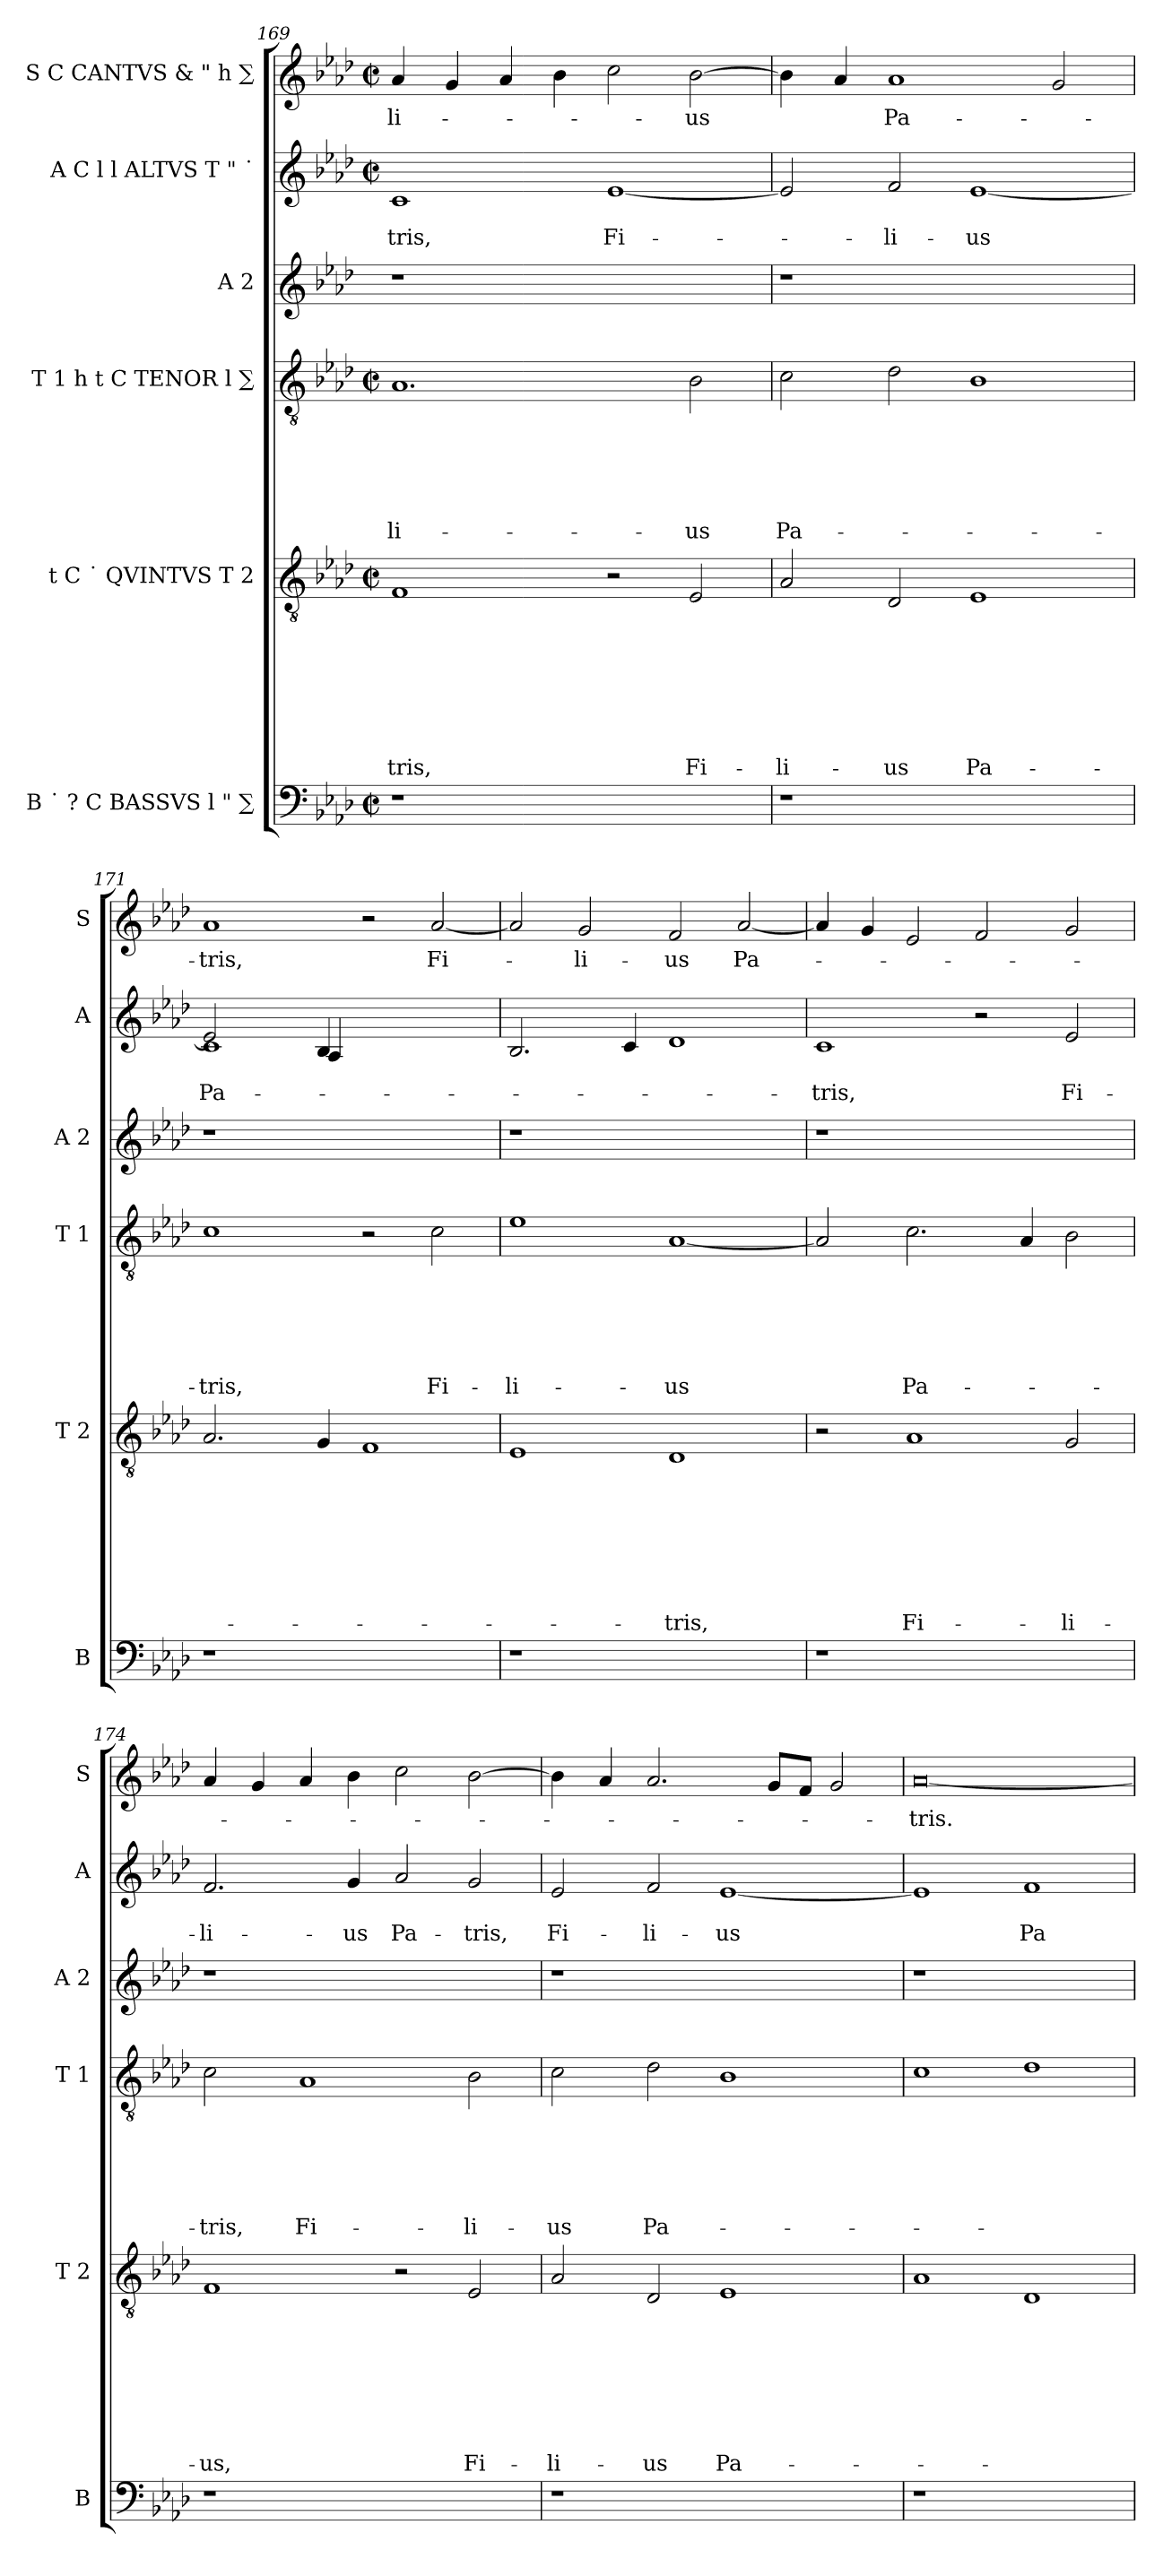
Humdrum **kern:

**kern	**kern	**text	**text	**text	**text	**text	**text	**text	**text	**kern	**text	**text	**text	**text	**text	**text	**kern	**kern	**text	**text	**kern	**text
*part6	*part5	*part5	*part5	*part5	*part5	*part5	*part5	*part5	*part5	*part4	*part4	*part4	*part4	*part4	*part4	*part4	*part3	*part2	*part2	*part2	*part1	*part1
*staff6	*staff5	*staff5	*staff5	*staff5	*staff5	*staff5	*staff5	*staff5	*staff5	*staff4	*staff4	*staff4	*staff4	*staff4	*staff4	*staff4	*staff3	*staff2	*staff2	*staff2	*staff1	*staff1
*I"B ˙ ? C BASSVS l " ∑	*I"t C ˙ QVINTVS T 2	*	*	*	*	*	*	*	*	*I"T 1 h t C TENOR l ∑	*	*	*	*	*	*	*I"A 2	*I"A C l l ALTVS T " ˙	*	*	*I"S C CANTVS & " h ∑	*
*I'B	*I'T 2	*	*	*	*	*	*	*	*	*I'T 1	*	*	*	*	*	*	*I'A 2	*I'A	*	*	*I'S	*
*clefF4	*clefGv2	*	*	*	*	*	*	*	*	*clefGv2	*	*	*	*	*	*	*clefG2	*clefG2	*	*	*clefG2	*
*k[b-e-a-d-]	*k[b-e-a-d-]	*	*	*	*	*	*	*	*	*k[b-e-a-d-]	*	*	*	*	*	*	*k[b-e-a-d-]	*k[b-e-a-d-]	*	*	*k[b-e-a-d-]	*
*A-:	*A-:	*	*	*	*	*	*	*	*	*A-:	*	*	*	*	*	*	*A-:	*A-:	*	*	*A-:	*
*M2/2	*M2/2	*	*	*	*	*	*	*	*	*M2/2	*	*	*	*	*	*	*	*M2/2	*	*	*M2/2	*
*met(c|)	*met(c|)	*	*	*	*	*	*	*	*	*met(c|)	*	*	*	*	*	*	*	*met(c|)	*	*	*met(c|)	*
=169	=169	=169	=169	=169	=169	=169	=169	=169	=169	=169	=169	=169	=169	=169	=169	=169	=169	=169	=169	=169	=169	=169
!	!	!	!	!	!	!	!	!	!LO:LY:b	!	!	!	!	!	!	!LO:LY:b:rj	!	!	!	!LO:LY:b	!	!LO:LY:b:rj
1r	1F	.	.	.	.	.	.	.	-tris,	1.A-	.	.	.	.	.	-li-	1r	1c	.	-tris,	4a-/	-li-
.	.	.	.	.	.	.	.	.	.	.	.	.	.	.	.	.	.	.	.	.	4g/	.
.	.	.	.	.	.	.	.	.	.	.	.	.	.	.	.	.	.	.	.	.	4a-/	.
.	.	.	.	.	.	.	.	.	.	.	.	.	.	.	.	.	.	.	.	.	4b-\	.
!	!	!	!	!	!	!	!	!	!	!	!	!	!	!	!	!	!	!	!	!LO:LY:b	!	!
1ryy	2r	.	.	.	.	.	.	.	.	.	.	.	.	.	.	.	1ryy	[<1e-	.	Fi-	2cc\	.
!	!	!	!	!	!	!	!	!	!LO:LY:b	!	!	!	!	!	!	!LO:LY:b	!	!	!	!	!	!LO:LY:b
.	2E-/	.	.	.	.	.	.	.	Fi-	2B-\	.	.	.	.	.	-us	.	.	.	.	[>2b-\	-us
=170	=170	=170	=170	=170	=170	=170	=170	=170	=170	=170	=170	=170	=170	=170	=170	=170	=170	=170	=170	=170	=170	=170
!	!	!	!	!	!	!	!	!	!LO:LY:b	!	!	!	!	!	!	!LO:LY:b	!	!	!	!	!	!
1r	2A-/	.	.	.	.	.	.	.	-li-	2c\	.	.	.	.	.	Pa-	1r	2e-/]	.	.	4b-\]	.
.	.	.	.	.	.	.	.	.	.	.	.	.	.	.	.	.	.	.	.	.	4a-/	.
!	!	!	!	!	!	!	!	!	!LO:LY:b	!	!	!	!	!	!	!	!	!	!	!LO:LY:b	!	!LO:LY:b
.	2D-/	.	.	.	.	.	.	.	-us	2d-\	.	.	.	.	.	.	.	2f/	.	-li-	1a-	Pa-
!	!	!	!	!	!	!	!	!	!LO:LY:b	!	!	!	!	!	!	!	!	!	!	!LO:LY:b	!	!
1ryy	1E-	.	.	.	.	.	.	.	Pa-	1B-	.	.	.	.	.	.	1ryy	[<1e-	.	-us	.	.
.	.	.	.	.	.	.	.	.	.	.	.	.	.	.	.	.	.	.	.	.	2g/	.
=171	=171	=171	=171	=171	=171	=171	=171	=171	=171	=171	=171	=171	=171	=171	=171	=171	=171	=171	=171	=171	=171	=171
!	!	!	!	!	!	!	!	!	!	!	!	!	!	!	!	!LO:LY:b	!	!	!	!LO:LY:b	!	!LO:LY:b
*	*	*	*	*	*	*	*	*	*	*	*	*	*	*	*	*	*	*^	*	*	*	*
*	*	*	*	*	*	*	*	*	*	*	*	*	*	*	*	*	*	*	*^	*	*	*	*
*	*	*	*	*	*	*	*	*	*	*	*	*	*	*	*	*	*	*	*	*^	*	*	*	*
1r	2.A-/	.	.	.	.	.	.	.	.	1c	.	.	.	.	.	-tris,	1r	2e-/]	1c	2.ryy	2.ryy	.	Pa-	1a-	-tris,
.	.	.	.	.	.	.	.	.	.	.	.	.	.	.	.	.	.	1ryy	.	.	.	.	.	.	.
.	4G/	.	.	.	.	.	.	.	.	.	.	.	.	.	.	.	.	.	.	4B-/	4A-/	.	.	.	.
1ryy	1F	.	.	.	.	.	.	.	.	2r	.	.	.	.	.	.	1ryy	.	1ryy	1ryy	1ryy	.	.	2r	.
!	!	!	!	!	!	!	!	!	!	!	!	!	!	!	!	!LO:LY:b	!	!	!	!	!	!	!	!	!LO:LY:b
.	.	.	.	.	.	.	.	.	.	2c\	.	.	.	.	.	Fi-	.	2ryy	.	.	.	.	.	[<2a-/	Fi-
*	*	*	*	*	*	*	*	*	*	*	*	*	*	*	*	*	*	*v	*v	*v	*v	*	*	*	*
=172	=172	=172	=172	=172	=172	=172	=172	=172	=172	=172	=172	=172	=172	=172	=172	=172	=172	=172	=172	=172	=172	=172
!	!	!	!	!	!	!	!	!	!	!	!	!	!	!	!	!LO:LY:b:rj	!	!	!	!	!	!
1r	1E-	.	.	.	.	.	.	.	.	1e-	.	.	.	.	.	-li-	1r	2.B-/	.	.	2a-/]	.
!	!	!	!	!	!	!	!	!	!	!	!	!	!	!	!	!	!	!	!	!	!	!LO:LY:b
.	.	.	.	.	.	.	.	.	.	.	.	.	.	.	.	.	.	.	.	.	2g/	-li-
.	.	.	.	.	.	.	.	.	.	.	.	.	.	.	.	.	.	4c/	.	.	.	.
!	!	!	!	!	!	!	!	!	!LO:LY:b	!	!	!	!	!	!	!LO:LY:b	!	!	!	!	!	!LO:LY:b
1ryy	1D-	.	.	.	.	.	.	.	-tris,	[<1A-	.	.	.	.	.	-us	1ryy	1d-	.	.	2f/	-us
!	!	!	!	!	!	!	!	!	!	!	!	!	!	!	!	!	!	!	!	!	!	!LO:LY:b
.	.	.	.	.	.	.	.	.	.	.	.	.	.	.	.	.	.	.	.	.	[<2a-/	Pa-
!!LO:LB:g=z
=173	=173	=173	=173	=173	=173	=173	=173	=173	=173	=173	=173	=173	=173	=173	=173	=173	=173	=173	=173	=173	=173	=173
!	!	!	!	!	!	!	!	!	!	!	!	!	!	!	!	!	!	!	!	!LO:LY:b	!	!
1r	2r	.	.	.	.	.	.	.	.	2A-/]	.	.	.	.	.	.	1r	1c	.	-tris,	4a-/]	.
.	.	.	.	.	.	.	.	.	.	.	.	.	.	.	.	.	.	.	.	.	4g/	.
!	!	!	!	!	!	!	!	!	!LO:LY:b	!	!	!	!	!	!	!LO:LY:b	!	!	!	!	!	!
.	1A-	.	.	.	.	.	.	.	Fi-	2.c\	.	.	.	.	.	Pa-	.	.	.	.	2e-/	.
1ryy	.	.	.	.	.	.	.	.	.	.	.	.	.	.	.	.	1ryy	2r	.	.	2f/	.
.	.	.	.	.	.	.	.	.	.	4A-/	.	.	.	.	.	.	.	.	.	.	.	.
!	!	!	!	!	!	!	!	!	!LO:LY:b	!	!	!	!	!	!	!	!	!	!	!LO:LY:b	!	!
.	2G/	.	.	.	.	.	.	.	-li-	2B-\	.	.	.	.	.	.	.	2e-/	.	Fi-	2g/	.
=174	=174	=174	=174	=174	=174	=174	=174	=174	=174	=174	=174	=174	=174	=174	=174	=174	=174	=174	=174	=174	=174	=174
!	!	!	!	!	!	!	!	!	!LO:LY:b	!	!	!	!	!	!	!LO:LY:b	!	!	!	!LO:LY:b	!	!
1r	1F	.	.	.	.	.	.	.	-us,	2c\	.	.	.	.	.	-tris,	1r	2.f/	.	-li-	4a-/	.
.	.	.	.	.	.	.	.	.	.	.	.	.	.	.	.	.	.	.	.	.	4g/	.
!	!	!	!	!	!	!	!	!	!	!	!	!	!	!	!	!LO:LY:b	!	!	!	!	!	!
.	.	.	.	.	.	.	.	.	.	1A-	.	.	.	.	.	Fi-	.	.	.	.	4a-/	.
!	!	!	!	!	!	!	!	!	!	!	!	!	!	!	!	!	!	!	!	!LO:LY:b	!	!
.	.	.	.	.	.	.	.	.	.	.	.	.	.	.	.	.	.	4g/	.	-us	4b-\	.
!	!	!	!	!	!	!	!	!	!	!	!	!	!	!	!	!	!	!	!	!LO:LY:b	!	!
1ryy	2r	.	.	.	.	.	.	.	.	.	.	.	.	.	.	.	1ryy	2a-/	.	Pa-	2cc\	.
!	!	!	!	!	!	!	!	!	!LO:LY:b	!	!	!	!	!	!	!LO:LY:b	!	!	!	!LO:LY:b	!	!
.	2E-/	.	.	.	.	.	.	.	Fi-	2B-\	.	.	.	.	.	-li-	.	2g/	.	-tris,	[>2b-\	.
=175	=175	=175	=175	=175	=175	=175	=175	=175	=175	=175	=175	=175	=175	=175	=175	=175	=175	=175	=175	=175	=175	=175
!	!	!	!	!	!	!	!	!	!LO:LY:b	!	!	!	!	!	!	!LO:LY:b	!	!	!	!LO:LY:b	!	!
1r	2A-/	.	.	.	.	.	.	.	-li-	2c\	.	.	.	.	.	-us	1r	2e-/	.	Fi-	4b-\]	.
.	.	.	.	.	.	.	.	.	.	.	.	.	.	.	.	.	.	.	.	.	4a-/	.
!	!	!	!	!	!	!	!	!	!LO:LY:b	!	!	!	!	!	!	!LO:LY:b	!	!	!	!LO:LY:b	!	!
.	2D-/	.	.	.	.	.	.	.	-us	2d-\	.	.	.	.	.	Pa-	.	2f/	.	-li-	2.a-/	.
!	!	!	!	!	!	!	!	!	!LO:LY:b	!	!	!	!	!	!	!	!	!	!	!LO:LY:b	!	!
1ryy	1E-	.	.	.	.	.	.	.	Pa-	1B-	.	.	.	.	.	.	1ryy	[<1e-	.	-us	.	.
.	.	.	.	.	.	.	.	.	.	.	.	.	.	.	.	.	.	.	.	.	8g/L	.
.	.	.	.	.	.	.	.	.	.	.	.	.	.	.	.	.	.	.	.	.	8f/J	.
.	.	.	.	.	.	.	.	.	.	.	.	.	.	.	.	.	.	.	.	.	2g/	.
=176	=176	=176	=176	=176	=176	=176	=176	=176	=176	=176	=176	=176	=176	=176	=176	=176	=176	=176	=176	=176	=176	=176
!	!	!	!	!	!	!	!	!	!	!	!	!	!	!	!	!	!	!	!	!	!	!LO:LY:b
1r	1A-	.	.	.	.	.	.	.	.	1c	.	.	.	.	.	.	1r	1e-]	.	.	[<0a-	-tris.
!	!	!	!	!	!	!	!	!	!	!	!	!	!	!	!	!	!	!	!	!LO:LY:b	!	!
1ryy	1D-	.	.	.	.	.	.	.	.	1d-	.	.	.	.	.	.	1ryy	1f	.	Pa-	.	.
=	=	=	=	=	=	=	=	=	=	=	=	=	=	=	=	=	=	=	=	=	=	=
*-	*-	*-	*-	*-	*-	*-	*-	*-	*-	*-	*-	*-	*-	*-	*-	*-	*-	*-	*-	*-	*-	*-
